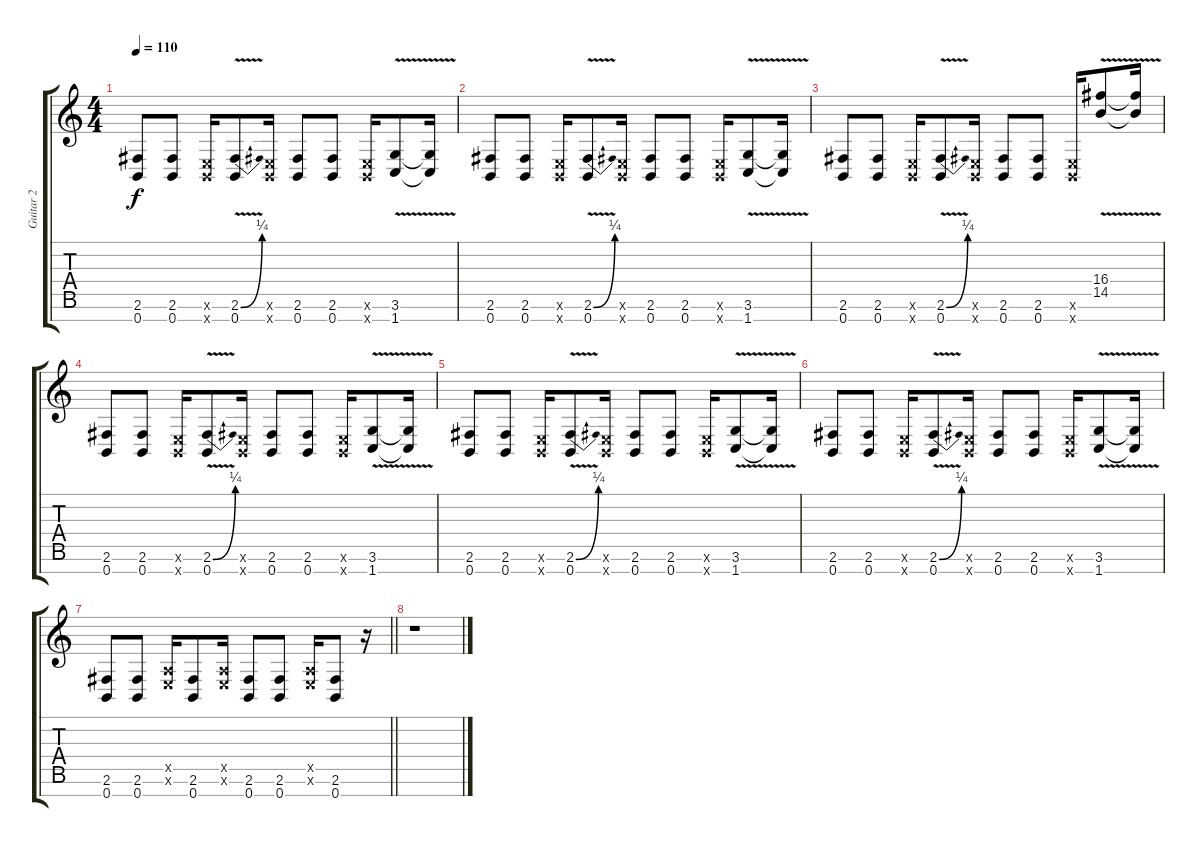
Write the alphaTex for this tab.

\track ("Guitar 2" "Guitar 2") {instrument overdrivenguitar}
\staff {score tabs}
\tuning (E4 B3 G3 D3 A2 E2 B1) {hide}
\ts (4 4)
\tempo 110
\clef g2
\ks c
(2.6 0.7).8{dy f} (2.6 0.7).8 (0.6{x} 0.7{x}).16 (2.6{be (bend 0 0 60 1) v} 0.7).8 (0.6{x} 0.7{x}).16 (2.6 0.7).8 (2.6 0.7).8 (0.6{x} 0.7{x}).16 (3.6{v} 1.7{v}).8 (3.6{t} 1.7{t}).16 |
(2.6 0.7).8 (2.6 0.7).8 (0.6{x} 0.7{x}).16 (2.6{be (bend 0 0 60 1) v} 0.7).8 (0.6{x} 0.7{x}).16 (2.6 0.7).8 (2.6 0.7).8 (0.6{x} 0.7{x}).16 (3.6{v} 1.7{v}).8 (3.6{t} 1.7{t}).16 |
(2.6 0.7).8 (2.6 0.7).8 (0.6{x} 0.7{x}).16 (2.6{be (bend 0 0 60 1) v} 0.7).8 (0.6{x} 0.7{x}).16 (2.6 0.7).8 (2.6 0.7).8 (0.6{x} 0.7{x}).16 (16.4{v} 14.5{v}).8 (16.4{t} 14.5{t}).16 |
(2.6 0.7).8 (2.6 0.7).8 (0.6{x} 0.7{x}).16 (2.6{be (bend 0 0 60 1) v} 0.7).8 (0.6{x} 0.7{x}).16 (2.6 0.7).8 (2.6 0.7).8 (0.6{x} 0.7{x}).16 (3.6{v} 1.7{v}).8 (3.6{t} 1.7{t}).16 |
(2.6 0.7).8 (2.6 0.7).8 (0.6{x} 0.7{x}).16 (2.6{be (bend 0 0 60 1) v} 0.7).8 (0.6{x} 0.7{x}).16 (2.6 0.7).8 (2.6 0.7).8 (0.6{x} 0.7{x}).16 (3.6{v} 1.7{v}).8 (3.6{t} 1.7{t}).16 |
(2.6 0.7).8 (2.6 0.7).8 (0.6{x} 0.7{x}).16 (2.6{be (bend 0 0 60 1) v} 0.7).8 (0.6{x} 0.7{x}).16 (2.6 0.7).8 (2.6 0.7).8 (0.6{x} 0.7{x}).16 (3.6{v} 1.7{v}).8 (3.6{t} 1.7{t}).16 |
\barLineRight lightlight
(2.6 0.7).8 (2.6 0.7).8 (0.5{x} 0.6{x}).16 (2.6 0.7).8 (0.5{x} 0.6{x}).16 (2.6 0.7).8 (2.6 0.7).8 (0.5{x} 0.6{x}).16 (2.6 0.7).8 r.16 |
r.1
